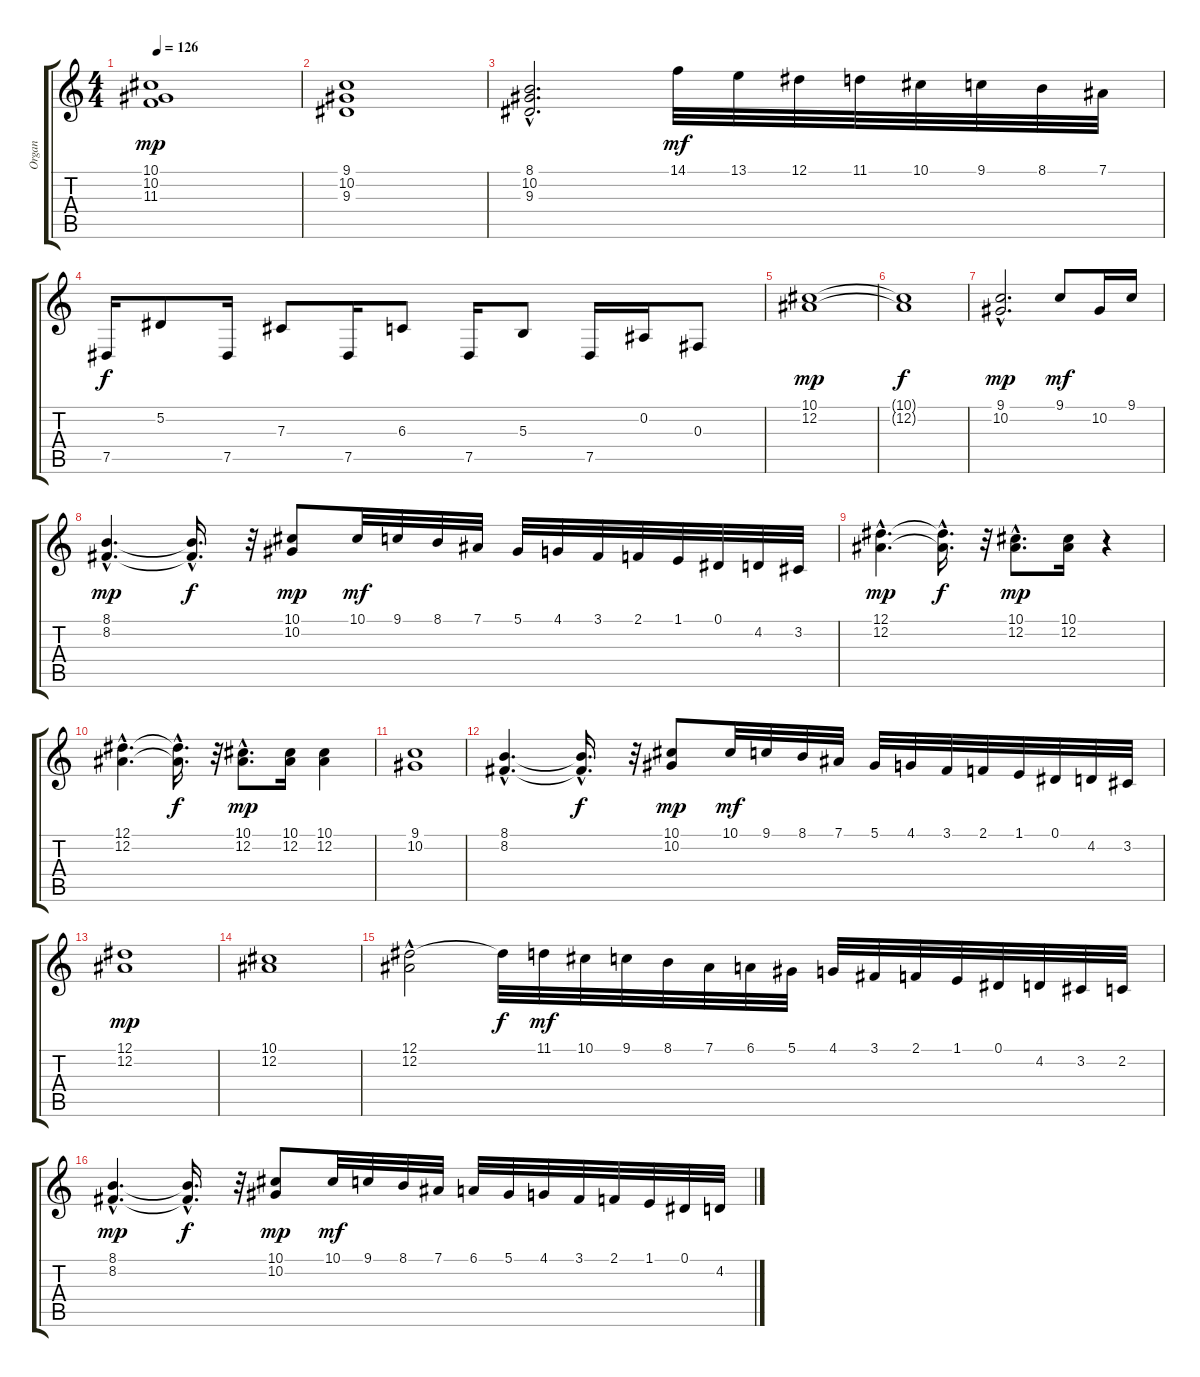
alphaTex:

\track ("Organ                               " "Organ     ") {instrument rockorgan}
\staff {score tabs}
\tuning (Eb4 Bb3 Gb3 Db3 Ab2 Eb2) {hide}
\ts (4 4)
\tempo 126
\clef g2
\ks c
(10.1 10.2 11.3).1{dy mp} |
(9.1 10.2 9.3).1 |
(8.1{hac} 10.2{hac} 9.3{hac}).2{d} 14.1.32{dy mf} 13.1.32 12.1.32 11.1.32 10.1.32 9.1.32 8.1.32 7.1.32 |
7.5.16{dy f} 5.2.8 7.5.16 7.3.8 7.5.16 6.3.8 7.5.16 5.3.8 7.5.16 0.2.16 0.3.8 |
(10.1 12.2).1{dy mp} |
(10.1{t} 12.2{t}).1{dy f} |
(9.1{hac} 10.2{hac}).2{d dy mp} 9.1.8{dy mf} 10.2.16 9.1.16 |
(8.1{hac} 8.2{hac}).4{d dy mp} (8.1{hac t} 8.2{hac t}).16{d dy f} r.32 (10.1 10.2).8{dy mp} 10.1.32{dy mf} 9.1.32 8.1.32 7.1.32 5.1.32 4.1.32 3.1.32 2.1.32 1.1.32 0.1.32 4.2.32 3.2.32 |
(12.1{hac} 12.2{hac}).4{d dy mp} (12.1{hac t} 12.2{hac t}).16{d dy f} r.32 (10.1{hac} 12.2{hac}).8{d dy mp} (10.1 12.2).16 r.4 |
(12.1{hac} 12.2{hac}).4{d} (12.1{hac t} 12.2{hac t}).16{d dy f} r.32 (10.1{hac} 12.2{hac}).8{d dy mp} (10.1 12.2).16 (10.1 12.2).4 |
(9.1 10.2).1 |
(8.1{hac} 8.2{hac}).4{d} (8.1{hac t} 8.2{hac t}).16{d dy f} r.32 (10.1 10.2).8{dy mp} 10.1.32{dy mf} 9.1.32 8.1.32 7.1.32 5.1.32 4.1.32 3.1.32 2.1.32 1.1.32 0.1.32 4.2.32 3.2.32 |
(12.1 12.2).1{dy mp} |
(10.1 12.2).1 |
(12.1 12.2{hac}).2 12.1{t}.32{dy f} 11.1.32{dy mf} 10.1.32 9.1.32 8.1.32 7.1.32 6.1.32 5.1.32 4.1.32 3.1.32 2.1.32 1.1.32 0.1.32 4.2.32 3.2.32 2.2.32 |
(8.1{hac} 8.2{hac}).4{d dy mp} (8.1{hac t} 8.2{hac t}).16{d dy f} r.32 (10.1 10.2).8{dy mp} 10.1.32{dy mf} 9.1.32 8.1.32 7.1.32 6.1.32 5.1.32 4.1.32 3.1.32 2.1.32 1.1.32 0.1.32 4.2.32
